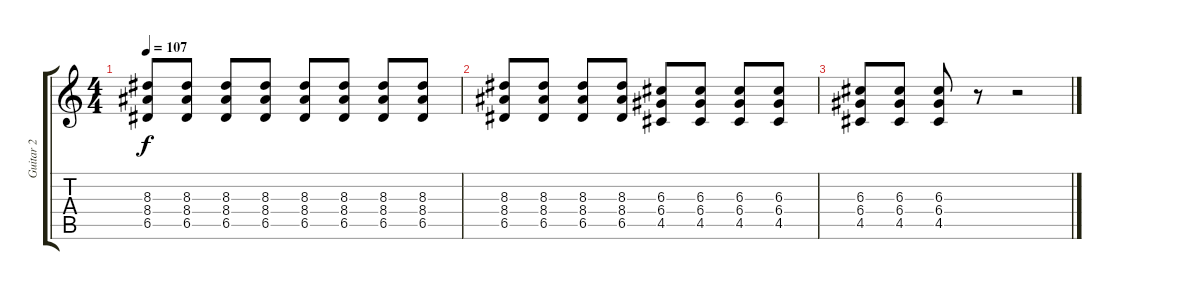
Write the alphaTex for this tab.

\track ("Guitar 2" "Guitar 2") {instrument electricguitarclean}
\staff {score tabs}
\tuning (E4 B3 G3 D3 A2 E2) {hide}
\ts (4 4)
\tempo 107
\clef g2
\ks c
(8.3 8.4 6.5).8{dy f} (8.3 8.4 6.5).8 (8.3 8.4 6.5).8 (8.3 8.4 6.5).8 (8.3 8.4 6.5).8 (8.3 8.4 6.5).8 (8.3 8.4 6.5).8 (8.3 8.4 6.5).8 |
(8.3 8.4 6.5).8 (8.3 8.4 6.5).8 (8.3 8.4 6.5).8 (8.3 8.4 6.5).8 (6.3 6.4 4.5).8 (6.3 6.4 4.5).8 (6.3 6.4 4.5).8 (6.3 6.4 4.5).8 |
(6.3 6.4 4.5).8 (6.3 6.4 4.5).8 (6.3 6.4 4.5).8 r.8 r.2
